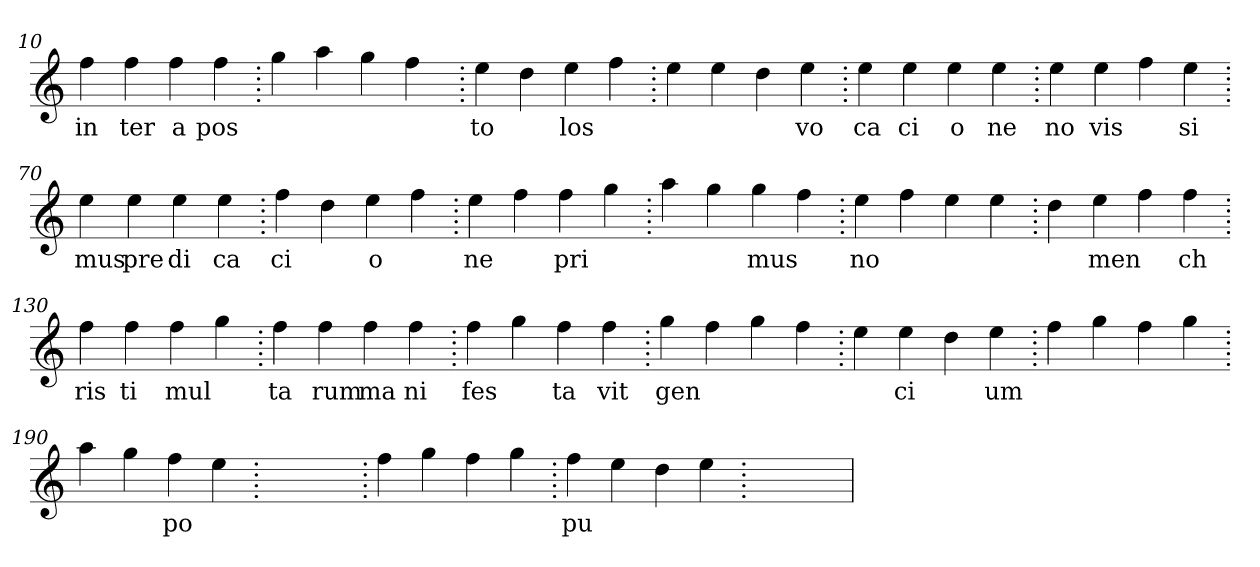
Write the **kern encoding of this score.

**kern	**text
*part1	*part1
*staff1	*staff1
*clefG2	*
=10.	=10.
4ff	in
4ff	ter
4ff	a
4ff	pos
=20.	=20.
4gg	.
4aa	.
4gg	.
4ff	.
=30.	=30.
4ee	to
4dd	.
4ee	los
4ff	.
=40.	=40.
4ee	.
4ee	.
4dd	.
4ee	vo
=50.	=50.
4ee	ca
4ee	ci
4ee	o
4ee	ne
=60.	=60.
4ee	no
4ee	vis
4ff	.
4ee	si
=70.	=70.
4ee	mus
4ee	pre
4ee	di
4ee	ca
=80.	=80.
4ff	ci
4dd	.
4ee	o
4ff	.
=90.	=90.
4ee	ne
4ff	.
4ff	pri
4gg	.
=100.	=100.
4aa	.
4gg	.
4gg	mus
4ff	.
=110.	=110.
4ee	no
4ff	.
4ee	.
4ee	.
=120.	=120.
4dd	.
4ee	men
4ff	.
4ff	ch
=130.	=130.
4ff	ris
4ff	ti
4ff	mul
4gg	.
=140.	=140.
4ff	ta
4ff	rum
4ff	ma
4ff	ni
=150.	=150.
4ff	fes
4gg	.
4ff	ta
4ff	vit
=160.	=160.
4gg	gen
4ff	.
4gg	.
4ff	.
=170.	=170.
4ee	.
4ee	ci
4dd	.
4ee	um
=180.	=180.
4ff	.
4gg	.
4ff	.
4gg	.
=190.	=190.
4aa	.
4gg	.
4ff	po
4ee	.
=200.	=200.
1ryy	.
=200.	=200.
4ff	.
4gg	.
4ff	.
4gg	.
=210.	=210.
4ff	pu
4ee	.
4dd	.
4ee	.
=220.	=220.
1ryy	.
=	=
*-	*-
